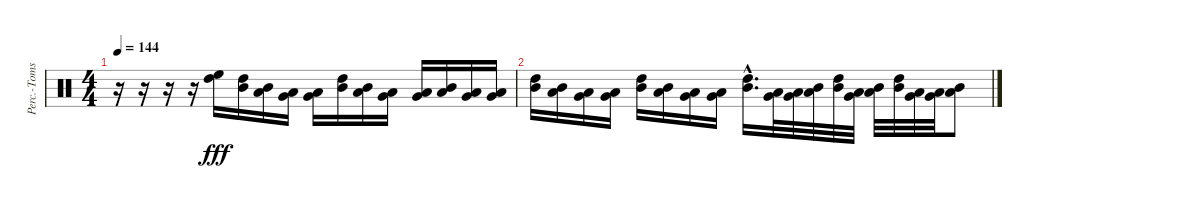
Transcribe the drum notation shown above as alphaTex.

\track ("Perc.-Toms 1" "Perc.-Toms") {instrument percussion}
\staff {score}
\articulation defaults
\ts (4 4)
\tempo 144
\clef neutral
\ks c
r.16{dy fff} r.16 r.16 r.16 ("High Floor Tom (hit)" "High Tom (hit)").16 ("High Tom (hit)" "Mid Tom (hit)").16 ("Mid Tom (hit)" "Low Tom (hit)").16 ("Low Tom (hit)" "Very Low Tom (hit)").16 ("Very Low Tom (hit)" "Low Floor Tom (hit)").16 ("High Tom (hit)" "Mid Tom (hit)").16 ("Mid Tom (hit)" "Low Tom (hit)").16 ("Low Tom (hit)" "Very Low Tom (hit)").16 ("Very Low Tom (hit)" "Low Floor Tom (hit)").16 ("Mid Tom (hit)" "Low Tom (hit)").16 ("Low Tom (hit)" "Very Low Tom (hit)").16 ("Very Low Tom (hit)" "Low Floor Tom (hit)").16 |
("High Tom (hit)" "Mid Tom (hit)").16 ("Mid Tom (hit)" "Low Tom (hit)").16 ("Low Tom (hit)" "Very Low Tom (hit)").16 ("Very Low Tom (hit)" "Low Floor Tom (hit)").16 ("High Tom (hit)" "Mid Tom (hit)").16 ("Mid Tom (hit)" "Low Tom (hit)").16 ("Low Tom (hit)" "Very Low Tom (hit)").16 ("Very Low Tom (hit)" "Low Floor Tom (hit)").16 ("High Tom (hit)"{hac} "Mid Tom (hit)"{hac}).16{d} ("Very Low Tom (hit)" "Low Floor Tom (hit)").32 ("Low Tom (hit)" "Very Low Tom (hit)").32 ("Mid Tom (hit)" "Low Tom (hit)").32 ("High Tom (hit)" "Mid Tom (hit)").32 ("Low Tom (hit)" "Very Low Tom (hit)").32 ("Mid Tom (hit)" "Low Tom (hit)").32 ("High Tom (hit)" "Mid Tom (hit)").32 ("Very Low Tom (hit)" "Low Floor Tom (hit)").32 ("Low Tom (hit)" "Very Low Tom (hit)").32 ("Mid Tom (hit)" "Low Tom (hit)").8
